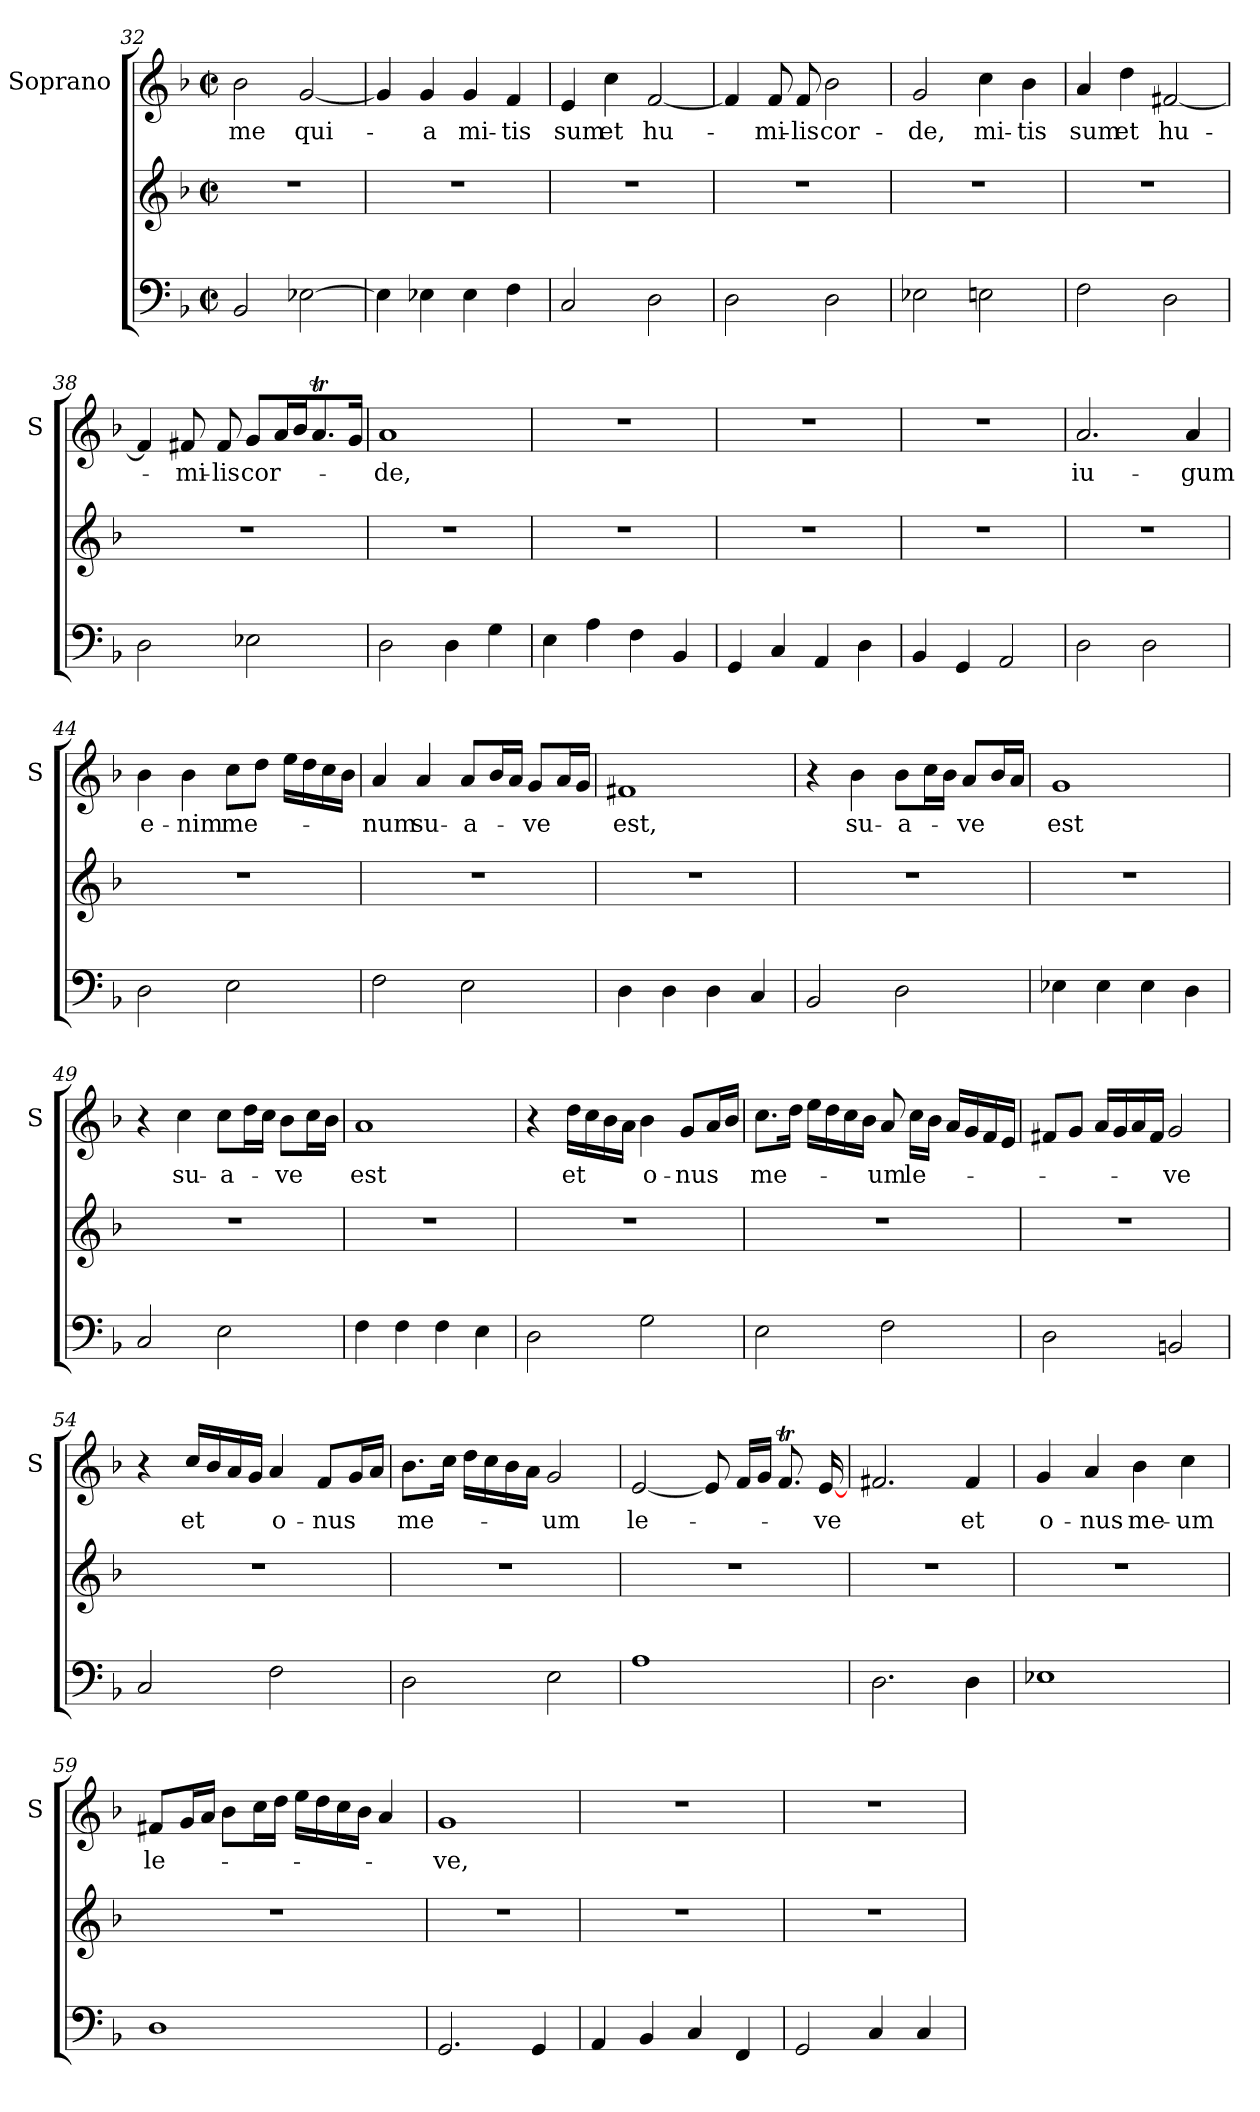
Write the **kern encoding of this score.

**kern	**kern	**kern	**text
*part2	*part2	*part1	*part1
*staff3	*staff2	*staff1	*staff1
*	*	*I"Soprano	*
*	*	*I'S	*
*clefF4	*clefG2	*clefG2	*
*k[b-]	*k[b-]	*k[b-]	*
*F:	*F:	*F:	*
*M2/2	*M2/2	*M2/2	*
*met(c|)	*met(c|)	*met(c|)	*
=32	=32	=32	=32
!	!	!	!LO:LY:b
2BB-/	1r	2b-\	me
!	!	!	!LO:LY:b
[2E-X\	.	[2g/	qui-
!!LO:LB:g=z
=33	=33	=33	=33
4E-\]	1r	4g/]	.
!	!	!	!LO:LY:b
4E-X\	.	4g/	-a
!	!	!	!LO:LY:b
4E-\	.	4g/	mi-
!	!	!	!LO:LY:b
4F\	.	4f/	-tis
=34	=34	=34	=34
!	!	!	!LO:LY:b
2C/	1r	4e/	sum
!	!	!	!LO:LY:b
.	.	4cc\	et
!	!	!	!LO:LY:b
2D\	.	[2f/	hu-
=35	=35	=35	=35
2D\	1r	4f/]	.
!	!	!	!LO:LY:b
.	.	8f/	-mi-
!	!	!	!LO:LY:b
.	.	8f/	-lis
!	!	!	!LO:LY:b
2D\	.	2b-\	cor-
=36	=36	=36	=36
!	!	!	!LO:LY:b
2E-X\	1r	2g/	-de,
!	!	!	!LO:LY:b
2En\	.	4cc\	mi-
!	!	!	!LO:LY:b
.	.	4b-\	-tis
=37	=37	=37	=37
!	!	!	!LO:LY:b
2F\	1r	4a/	sum
!	!	!	!LO:LY:b
.	.	4dd\	et
!	!	!	!LO:LY:b
2D\	.	[2f#X/	hu-
!!LO:PB:g=z
=38	=38	=38	=38
2D\	1r	4f#/]	.
!	!	!	!LO:LY:b
.	.	8f#X/	-mi-
!	!	!	!LO:LY:b
.	.	8f#/	-lis
!	!	!	!LO:LY:b
2E-X\	.	8g/L	cor-
.	.	16a/L	.
.	.	16b-/J	.
.	.	8.at/	.
.	.	16g/Jk	.
=39	=39	=39	=39
!	!	!	!LO:LY:b
2D\	1r	1a	-de,
4D\	.	.	.
4G\	.	.	.
=40	=40	=40	=40
4E\	1r	1r	.
4A\	.	.	.
4F\	.	.	.
4BB-/	.	.	.
=41	=41	=41	=41
4GG/	1r	1r	.
4C/	.	.	.
4AA/	.	.	.
4D\	.	.	.
=42	=42	=42	=42
4BB-/	1r	1r	.
4GG/	.	.	.
2AA/	.	.	.
=43	=43	=43	=43
!	!	!	!LO:LY:b
2D\	1r	2.a/	iu-
2D\	.	.	.
!	!	!	!LO:LY:b
.	.	4a/	-gum
!!LO:LB:g=z
=44	=44	=44	=44
!	!	!	!LO:LY:b
2D\	1r	4b-\	e-
!	!	!	!LO:LY:b
.	.	4b-\	-nim
!	!	!	!LO:LY:b
2E\	.	8cc\L	me-
.	.	8dd\J	.
.	.	16ee\LL	.
.	.	16dd\	.
.	.	16cc\	.
.	.	16b-\JJ	.
=45	=45	=45	=45
!	!	!	!LO:LY:b
2F\	1r	4a/	-num
!	!	!	!LO:LY:b
.	.	4a/	su-
!	!	!	!LO:LY:b
2E\	.	8a/L	-a-
.	.	16b-/L	.
.	.	16a/JJ	.
!	!	!	!LO:LY:b
.	.	8g/L	-ve
.	.	16a/L	.
.	.	16g/JJ	.
=46	=46	=46	=46
!	!	!	!LO:LY:b
4D\	1r	1f#X	est,
4D\	.	.	.
4D\	.	.	.
4C/	.	.	.
=47	=47	=47	=47
2BB-/	1r	4r	.
!	!	!	!LO:LY:b
.	.	4b-\	su-
!	!	!	!LO:LY:b
2D\	.	8b-\L	-a-
.	.	16cc\L	.
.	.	16b-\JJ	.
!	!	!	!LO:LY:b
.	.	8a/L	-ve
.	.	16b-/L	.
.	.	16a/JJ	.
=48	=48	=48	=48
!	!	!	!LO:LY:b
4E-X\	1r	1g	est
4E-\	.	.	.
4E-\	.	.	.
4D\	.	.	.
!!LO:LB:g=z
=49	=49	=49	=49
2C/	1r	4r	.
!	!	!	!LO:LY:b
.	.	4cc\	su-
!	!	!	!LO:LY:b
2E\	.	8cc\L	-a-
.	.	16dd\L	.
.	.	16cc\JJ	.
!	!	!	!LO:LY:b
.	.	8b-\L	-ve
.	.	16cc\L	.
.	.	16b-\JJ	.
=50	=50	=50	=50
!	!	!	!LO:LY:b
4F\	1r	1a	est
4F\	.	.	.
4F\	.	.	.
4E\	.	.	.
=51	=51	=51	=51
2D\	1r	4r	.
!	!	!	!LO:LY:b
.	.	16dd\LL	et
.	.	16cc\	.
.	.	16b-\	.
.	.	16a\JJ	.
!	!	!	!LO:LY:b
2G\	.	4b-\	o-
!	!	!	!LO:LY:b
.	.	8g/L	-nus
.	.	16a/L	.
.	.	16b-/JJ	.
=52	=52	=52	=52
!	!	!	!LO:LY:b
2E\	1r	8.cc\L	me-
.	.	16dd\Jk	.
.	.	16ee\LL	.
.	.	16dd\	.
.	.	16cc\	.
.	.	16b-\JJ	.
!	!	!	!LO:LY:b
2F\	.	8a/	-um
!	!	!	!LO:LY:b
.	.	16cc\LL	le-
.	.	16b-\JJ	.
.	.	16a/LL	.
.	.	16g/	.
.	.	16f/	.
.	.	16e/JJ	.
!!LO:LB:g=z
=53	=53	=53	=53
2D\	1r	8f#X/L	.
.	.	8g/J	.
.	.	16a/LL	.
.	.	16g/	.
.	.	16a/	.
.	.	16f#/JJ	.
!	!	!	!LO:LY:b
2BBn/	.	2g/	-ve
=54	=54	=54	=54
2C/	1r	4r	.
!	!	!	!LO:LY:b
.	.	16cc/LL	et
.	.	16b-/	.
.	.	16a/	.
.	.	16g/JJ	.
!	!	!	!LO:LY:b
2F\	.	4a/	o-
!	!	!	!LO:LY:b
.	.	8f/L	-nus
.	.	16g/L	.
.	.	16a/JJ	.
=55	=55	=55	=55
!	!	!	!LO:LY:b
2D\	1r	8.b-\L	me-
.	.	16cc\Jk	.
.	.	16dd\LL	.
.	.	16cc\	.
.	.	16b-\	.
.	.	16a\JJ	.
!	!	!	!LO:LY:b
2E\	.	2g/	-um
=56	=56	=56	=56
!	!	!	!LO:LY:b
1A	1r	[2e/	le-
.	.	8e/]	.
.	.	16f/LL	.
.	.	16g/JJ	.
.	.	8.fT/	.
!	!	!	!LO:LY:b
.	.	[16e/	-ve
!!LO:PB:g=z
=57	=57	=57	=57
2.D\	1r	2.f#X/	.
!	!	!	!LO:LY:b
4D\	.	4f#/	et
=58	=58	=58	=58
!	!	!	!LO:LY:b
1E-X	1r	4g/	o-
!	!	!	!LO:LY:b
.	.	4a/	-nus
!	!	!	!LO:LY:b
.	.	4b-\	me-
!	!	!	!LO:LY:b
.	.	4cc\	-um
=59	=59	=59	=59
!	!	!	!LO:LY:b
1D	1r	8f#X/L	le-
.	.	16g/L	.
.	.	16a/JJ	.
.	.	8b-\L	.
.	.	16cc\L	.
.	.	16dd\JJ	.
.	.	16ee\LL	.
.	.	16dd\	.
.	.	16cc\	.
.	.	16b-\JJ	.
.	.	4a/	.
=60	=60	=60	=60
!	!	!	!LO:LY:b
2.GG/	1r	1g	-ve,
4GG/	.	.	.
=61	=61	=61	=61
4AA/	1r	1r	.
4BB-/	.	.	.
4C/	.	.	.
4FF/	.	.	.
=62	=62	=62	=62
2GG/	1r	1r	.
4C/	.	.	.
4C/	.	.	.
=	=	=	=
*-	*-	*-	*-
